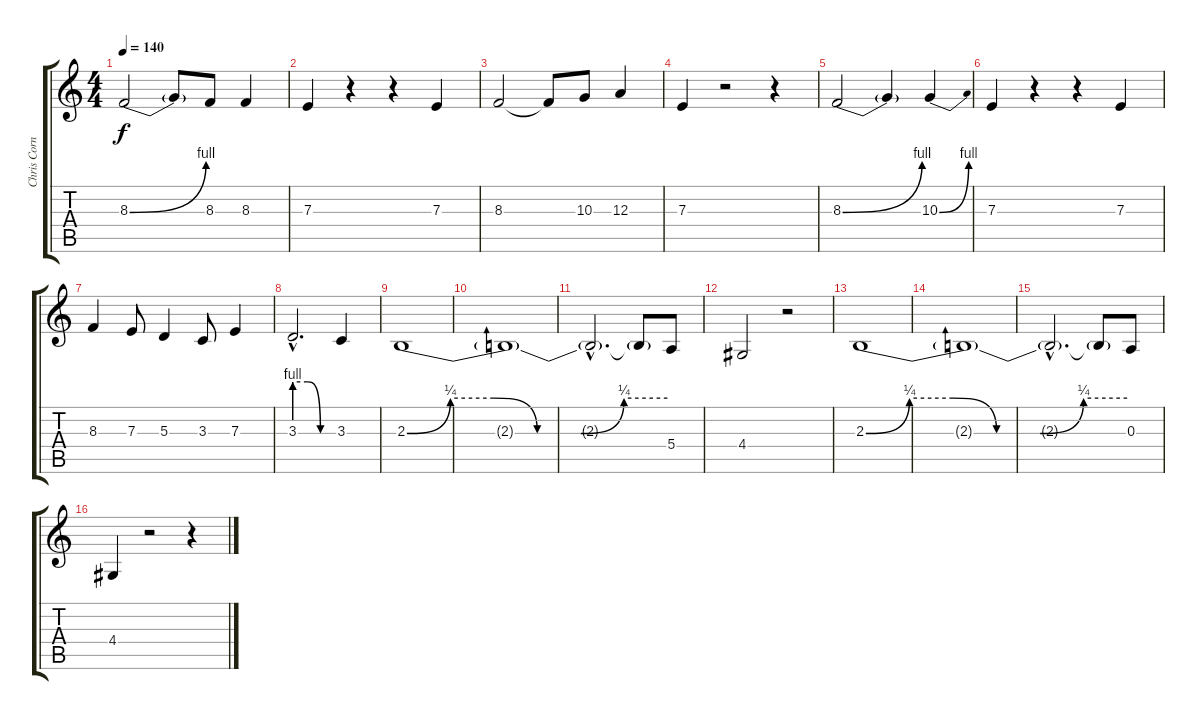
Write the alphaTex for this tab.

\track ("Chris Cornell Vocals" "Chris Corn") {instrument cello}
\staff {score tabs}
\tuning (Gb4 Db4 A3 E3 B2 Gb2) {hide}
\ts (4 4)
\tempo 140
\clef g2
\ks c
8.3{be (bend 0 0 60 4)}.2{dy f} 8.3{t}.8 8.3.8 8.3.4 |
7.3.4 r.4 r.4 7.3.4 |
8.3.2 8.3{t}.8 10.3.8 12.3.4 |
7.3.4 r.2 r.4 |
8.3{be (bend 0 0 60 4)}.2 8.3{t}.4 10.3{be (bend 0 0 60 4)}.4 |
7.3.4 r.4 r.4 7.3.4 |
8.3.4 7.3.8 5.3.4 3.3.8 7.3.4 |
3.3{be (custom 0 4 20 4 40 0 60 0) hac}.2{d} 3.3.4 |
2.3{be (custom 0 0 10 1 20 1 30 0 40 0 50 1 60 1)}.1 |
2.3{t}.1 |
2.3{hac t}.2{d} 2.3{t}.8 5.4.8 |
4.4.2 r.2 |
2.3{be (custom 0 0 10 1 20 1 30 0 40 0 50 1 60 1)}.1 |
2.3{t}.1 |
2.3{hac t}.2{d} 2.3{t}.8 0.3.8 |
4.4.4 r.2 r.4
